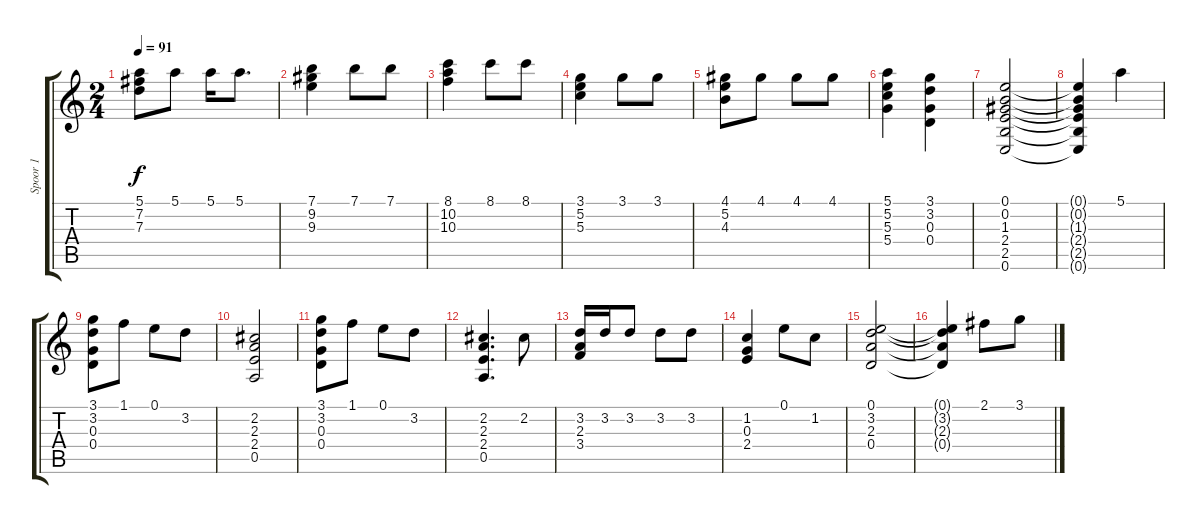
\track ("Spoor 1" "Spoor 1") {instrument acousticguitarnylon}
\staff {score tabs}
\tuning (E4 B3 G3 D3 A2 E2) {hide}
\ts (2 4)
\tempo 91
\clef g2
\ks c
(5.1 7.2 7.3).8{dy f} 5.1.8 5.1.16 5.1.8{d} |
(7.1 9.2 9.3).4 7.1.8 7.1.8 |
(8.1 10.2 10.3).4 8.1.8 8.1.8 |
(3.1 5.2 5.3).4 3.1.8 3.1.8 |
(4.1 5.2 4.3).8 4.1.8 4.1.8 4.1.8 |
(5.1 5.2 5.3 5.4).4 (3.1 3.2 0.3 0.4).4 |
(0.1 0.2 1.3 2.4 2.5 0.6).2 |
(0.1{t} 0.2{t} 1.3{t} 2.4{t} 2.5{t} 0.6{t}).4 5.1.4 |
(3.1 3.2 0.3 0.4).8 1.1.8 0.1.8 3.2.8 |
(2.2 2.3 2.4 0.5).2 |
(3.1 3.2 0.3 0.4).8 1.1.8 0.1.8 3.2.8 |
(2.2 2.3 2.4 0.5).4{d} 2.2.8 |
(3.2 2.3 3.4).16 3.2.16 3.2.8 3.2.8 3.2.8 |
(1.2 0.3 2.4).4 0.1.8 1.2.8 |
(0.1 3.2 2.3 0.4).2 |
(0.1{t} 3.2{t} 2.3{t} 0.4{t}).4 2.1.8 3.1.8
